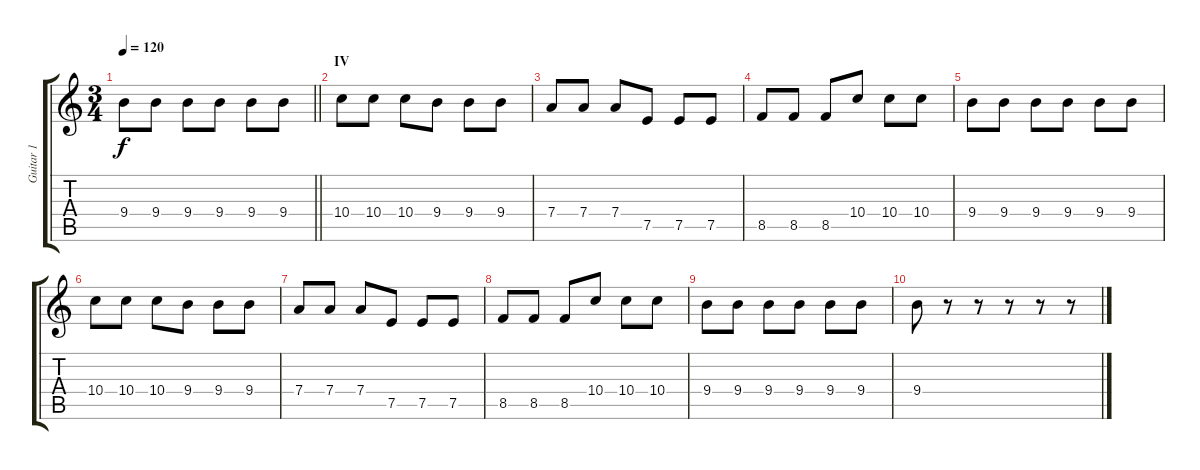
\track ("Guitar 1" "Guitar 1") {instrument distortionguitar}
\staff {score tabs}
\tuning (E4 B3 G3 D3 A2 E2) {hide}
\ts (3 4)
\tempo 120
\clef g2
\barLineRight lightlight
\ks c
9.4.8{dy f} 9.4.8 9.4.8 9.4.8 9.4.8 9.4.8 |
\section ("" "IV")
10.4.8 10.4.8 10.4.8 9.4.8 9.4.8 9.4.8 |
7.4.8 7.4.8 7.4.8 7.5.8 7.5.8 7.5.8 |
8.5.8 8.5.8 8.5.8 10.4.8 10.4.8 10.4.8 |
9.4.8 9.4.8 9.4.8 9.4.8 9.4.8 9.4.8 |
10.4.8 10.4.8 10.4.8 9.4.8 9.4.8 9.4.8 |
7.4.8 7.4.8 7.4.8 7.5.8 7.5.8 7.5.8 |
8.5.8 8.5.8 8.5.8 10.4.8 10.4.8 10.4.8 |
9.4.8 9.4.8 9.4.8 9.4.8 9.4.8 9.4.8 |
9.4.8 r.8 r.8 r.8 r.8 r.8
